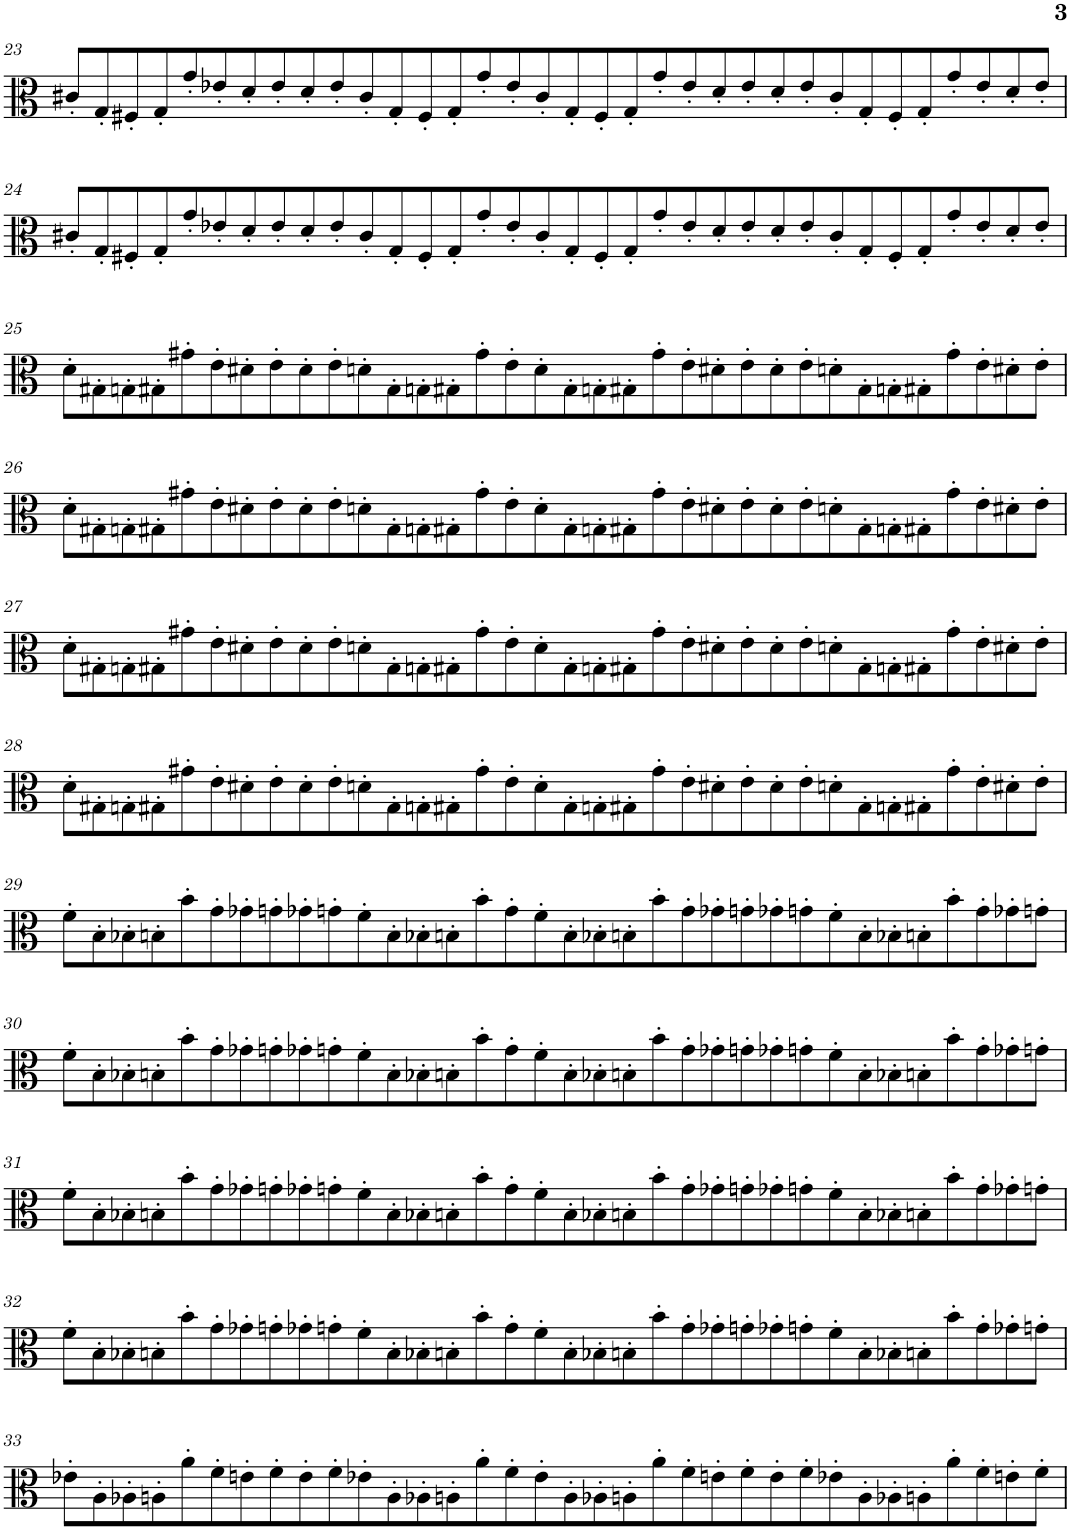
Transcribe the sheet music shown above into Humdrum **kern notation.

**kern
*part1
*staff1
*I"Viola
*I'Vla.
!!LO:PB:g=z
*clefC3
*k[]
*M17/4
=23
8c#X'/L
8G'/
8F#X'/
8G'/
8g'/
8e-X'/
8d'/
8e-'/
8d'/
8e-'/
8c#'/
8G'/
8F#'/
8G'/
8g'/
8e-'/
8c#'/
8G'/
8F#'/
8G'/
8g'/
8e-'/
8d'/
8e-'/
8d'/
8e-'/
8c#'/
8G'/
8F#'/
8G'/
8g'/
8e-'/
8d'/
8e-'/J
!!LO:LB:g=z
=24
8c#X'/L
8G'/
8F#X'/
8G'/
8g'/
8e-X'/
8d'/
8e-'/
8d'/
8e-'/
8c#'/
8G'/
8F#'/
8G'/
8g'/
8e-'/
8c#'/
8G'/
8F#'/
8G'/
8g'/
8e-'/
8d'/
8e-'/
8d'/
8e-'/
8c#'/
8G'/
8F#'/
8G'/
8g'/
8e-'/
8d'/
8e-'/J
!!LO:LB:g=z
=25
8d'\L
8G#X'\
8Gn'\
8G#X'\
8g#X'\
8e'\
8d#X'\
8e'\
8d#'\
8e'\
8dn'\
8G#'\
8Gn'\
8G#X'\
8g#'\
8e'\
8d'\
8G#'\
8Gn'\
8G#X'\
8g#'\
8e'\
8d#X'\
8e'\
8d#'\
8e'\
8dn'\
8G#'\
8Gn'\
8G#X'\
8g#'\
8e'\
8d#X'\
8e'\J
!!LO:LB:g=z
=26
8d'\L
8G#X'\
8Gn'\
8G#X'\
8g#X'\
8e'\
8d#X'\
8e'\
8d#'\
8e'\
8dn'\
8G#'\
8Gn'\
8G#X'\
8g#'\
8e'\
8d'\
8G#'\
8Gn'\
8G#X'\
8g#'\
8e'\
8d#X'\
8e'\
8d#'\
8e'\
8dn'\
8G#'\
8Gn'\
8G#X'\
8g#'\
8e'\
8d#X'\
8e'\J
!!LO:LB:g=z
=27
8d'\L
8G#X'\
8Gn'\
8G#X'\
8g#X'\
8e'\
8d#X'\
8e'\
8d#'\
8e'\
8dn'\
8G#'\
8Gn'\
8G#X'\
8g#'\
8e'\
8d'\
8G#'\
8Gn'\
8G#X'\
8g#'\
8e'\
8d#X'\
8e'\
8d#'\
8e'\
8dn'\
8G#'\
8Gn'\
8G#X'\
8g#'\
8e'\
8d#X'\
8e'\J
!!LO:LB:g=z
=28
8d'\L
8G#X'\
8Gn'\
8G#X'\
8g#X'\
8e'\
8d#X'\
8e'\
8d#'\
8e'\
8dn'\
8G#'\
8Gn'\
8G#X'\
8g#'\
8e'\
8d'\
8G#'\
8Gn'\
8G#X'\
8g#'\
8e'\
8d#X'\
8e'\
8d#'\
8e'\
8dn'\
8G#'\
8Gn'\
8G#X'\
8g#'\
8e'\
8d#X'\
8e'\J
!!LO:LB:g=z
=29
8f'\L
8B'\
8B-X'\
8Bn'\
8b'\
8g'\
8g-X'\
8gn'\
8g-X'\
8gn'\
8f'\
8B'\
8B-X'\
8Bn'\
8b'\
8g'\
8f'\
8B'\
8B-X'\
8Bn'\
8b'\
8g'\
8g-X'\
8gn'\
8g-X'\
8gn'\
8f'\
8B'\
8B-X'\
8Bn'\
8b'\
8g'\
8g-X'\
8gn'\J
!!LO:LB:g=z
=30
8f'\L
8B'\
8B-X'\
8Bn'\
8b'\
8g'\
8g-X'\
8gn'\
8g-X'\
8gn'\
8f'\
8B'\
8B-X'\
8Bn'\
8b'\
8g'\
8f'\
8B'\
8B-X'\
8Bn'\
8b'\
8g'\
8g-X'\
8gn'\
8g-X'\
8gn'\
8f'\
8B'\
8B-X'\
8Bn'\
8b'\
8g'\
8g-X'\
8gn'\J
!!LO:LB:g=z
=31
8f'\L
8B'\
8B-X'\
8Bn'\
8b'\
8g'\
8g-X'\
8gn'\
8g-X'\
8gn'\
8f'\
8B'\
8B-X'\
8Bn'\
8b'\
8g'\
8f'\
8B'\
8B-X'\
8Bn'\
8b'\
8g'\
8g-X'\
8gn'\
8g-X'\
8gn'\
8f'\
8B'\
8B-X'\
8Bn'\
8b'\
8g'\
8g-X'\
8gn'\J
!!LO:LB:g=z
=32
8f'\L
8B'\
8B-X'\
8Bn'\
8b'\
8g'\
8g-X'\
8gn'\
8g-X'\
8gn'\
8f'\
8B'\
8B-X'\
8Bn'\
8b'\
8g'\
8f'\
8B'\
8B-X'\
8Bn'\
8b'\
8g'\
8g-X'\
8gn'\
8g-X'\
8gn'\
8f'\
8B'\
8B-X'\
8Bn'\
8b'\
8g'\
8g-X'\
8gn'\J
!!LO:LB:g=z
=33
8e-X'\L
8A'\
8A-X'\
8An'\
8a'\
8f'\
8en'\
8f'\
8e'\
8f'\
8e-X'\
8A'\
8A-X'\
8An'\
8a'\
8f'\
8e-'\
8A'\
8A-X'\
8An'\
8a'\
8f'\
8en'\
8f'\
8e'\
8f'\
8e-X'\
8A'\
8A-X'\
8An'\
8a'\
8f'\
8en'\
8f'\J
=
*-
